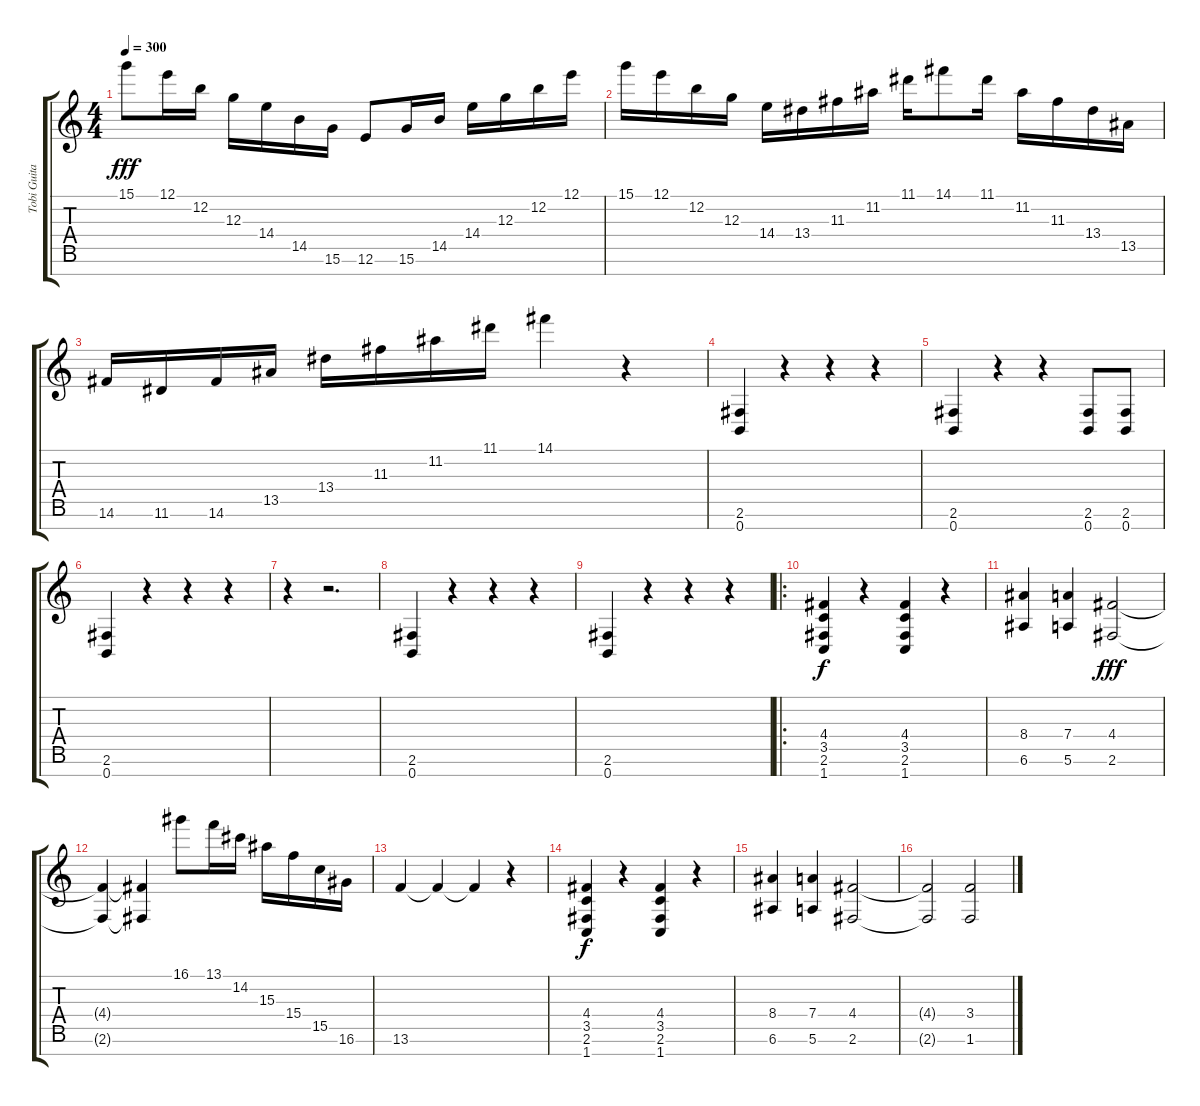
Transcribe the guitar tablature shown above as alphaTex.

\track ("Tobi Guitar (7 String)" "Tobi Guita") {instrument distortionguitar}
\staff {score tabs}
\tuning (E4 B3 G3 D3 A2 E2 B1) {hide}
\ts (4 4)
\tempo 300
\clef g2
\ks c
15.1.8{dy fff} 12.1.16 12.2.16 12.3.16 14.4.16 14.5.16 15.6.16 12.6.8 15.6.16 14.5.16 14.4.16 12.3.16 12.2.16 12.1.16 |
15.1.16 12.1.16 12.2.16 12.3.16 14.4.16 13.4.16 11.3.16 11.2.16 11.1.16 14.1.8 11.1.16 11.2.16 11.3.16 13.4.16 13.5.16 |
14.6.16 11.6.16 14.6.16 13.5.16 13.4.16 11.3.16 11.2.16 11.1.16 14.1.4 r.4 |
(2.6 0.7).4 r.4 r.4 r.4 |
(2.6 0.7).4 r.4 r.4 (2.6 0.7).8 (2.6 0.7).8 |
(2.6 0.7).4 r.4 r.4 r.4 |
r.4 r.2{d} |
(2.6 0.7).4 r.4 r.4 r.4 |
(2.6 0.7).4 r.4 r.4 r.4 |
\ro
(4.4 3.5 2.6 1.7).4{dy f} r.4 (4.4 3.5 2.6 1.7).4 r.4 |
(8.4 6.6).4 (7.4 5.6).4 (4.4 2.6).2{dy fff} |
(4.4{t} 2.6{t}).4 (4.4{t} 2.6{t}).4 16.1.8 13.1.16 14.2.16 15.3.16 15.4.16 15.5.16 16.6.16 |
13.6.4 13.6{t}.4 13.6{t}.4 r.4 |
(4.4 3.5 2.6 1.7).4{dy f} r.4 (4.4 3.5 2.6 1.7).4 r.4 |
(8.4 6.6).4 (7.4 5.6).4 (4.4 2.6).2 |
(4.4{t} 2.6{t}).2 (3.4 1.6).2
